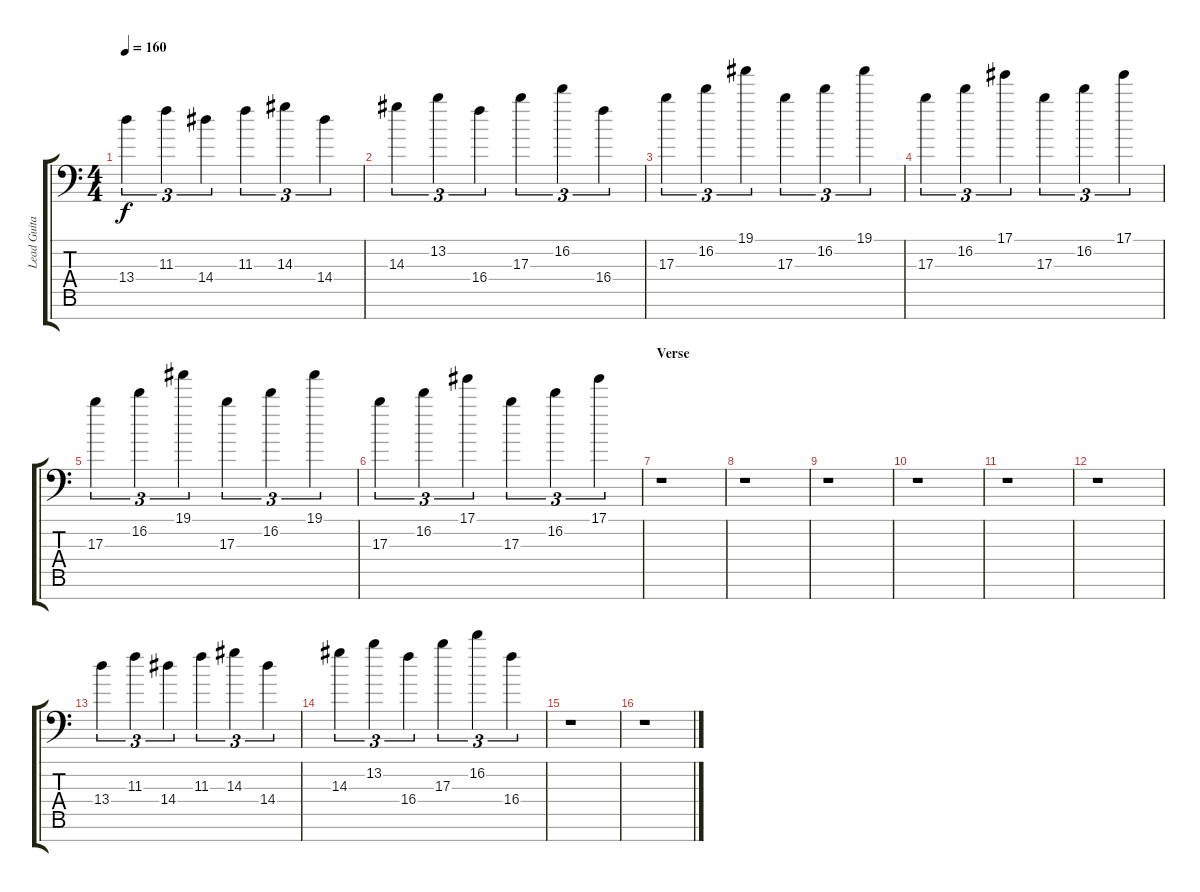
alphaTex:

\track ("Lead Guitar" "Lead Guita") {instrument distortionguitar}
\staff {score tabs}
\tuning (Eb4 Bb3 Gb3 Db3 Ab2 Eb2 Bb1) {hide}
\ts (4 4)
\tempo 160
\clef f4
\ks c
13.4.4{tu (3 2) dy f} 11.3.4{tu (3 2)} 14.4.4{tu (3 2)} 11.3.4{tu (3 2)} 14.3.4{tu (3 2)} 14.4.4{tu (3 2)} |
14.3.4{tu (3 2)} 13.2.4{tu (3 2)} 16.4.4{tu (3 2)} 17.3.4{tu (3 2)} 16.2.4{tu (3 2)} 16.4.4{tu (3 2)} |
17.3.4{tu (3 2)} 16.2.4{tu (3 2)} 19.1.4{tu (3 2)} 17.3.4{tu (3 2)} 16.2.4{tu (3 2)} 19.1.4{tu (3 2)} |
17.3.4{tu (3 2)} 16.2.4{tu (3 2)} 17.1.4{tu (3 2)} 17.3.4{tu (3 2)} 16.2.4{tu (3 2)} 17.1.4{tu (3 2)} |
17.3.4{tu (3 2)} 16.2.4{tu (3 2)} 19.1.4{tu (3 2)} 17.3.4{tu (3 2)} 16.2.4{tu (3 2)} 19.1.4{tu (3 2)} |
17.3.4{tu (3 2)} 16.2.4{tu (3 2)} 17.1.4{tu (3 2)} 17.3.4{tu (3 2)} 16.2.4{tu (3 2)} 17.1.4{tu (3 2)} |
\section ("" "Verse")
r.1 |
r.1 |
r.1 |
r.1 |
r.1 |
r.1 |
13.4.4{tu (3 2)} 11.3.4{tu (3 2)} 14.4.4{tu (3 2)} 11.3.4{tu (3 2)} 14.3.4{tu (3 2)} 14.4.4{tu (3 2)} |
14.3.4{tu (3 2)} 13.2.4{tu (3 2)} 16.4.4{tu (3 2)} 17.3.4{tu (3 2)} 16.2.4{tu (3 2)} 16.4.4{tu (3 2)} |
r.1 |
r.1
